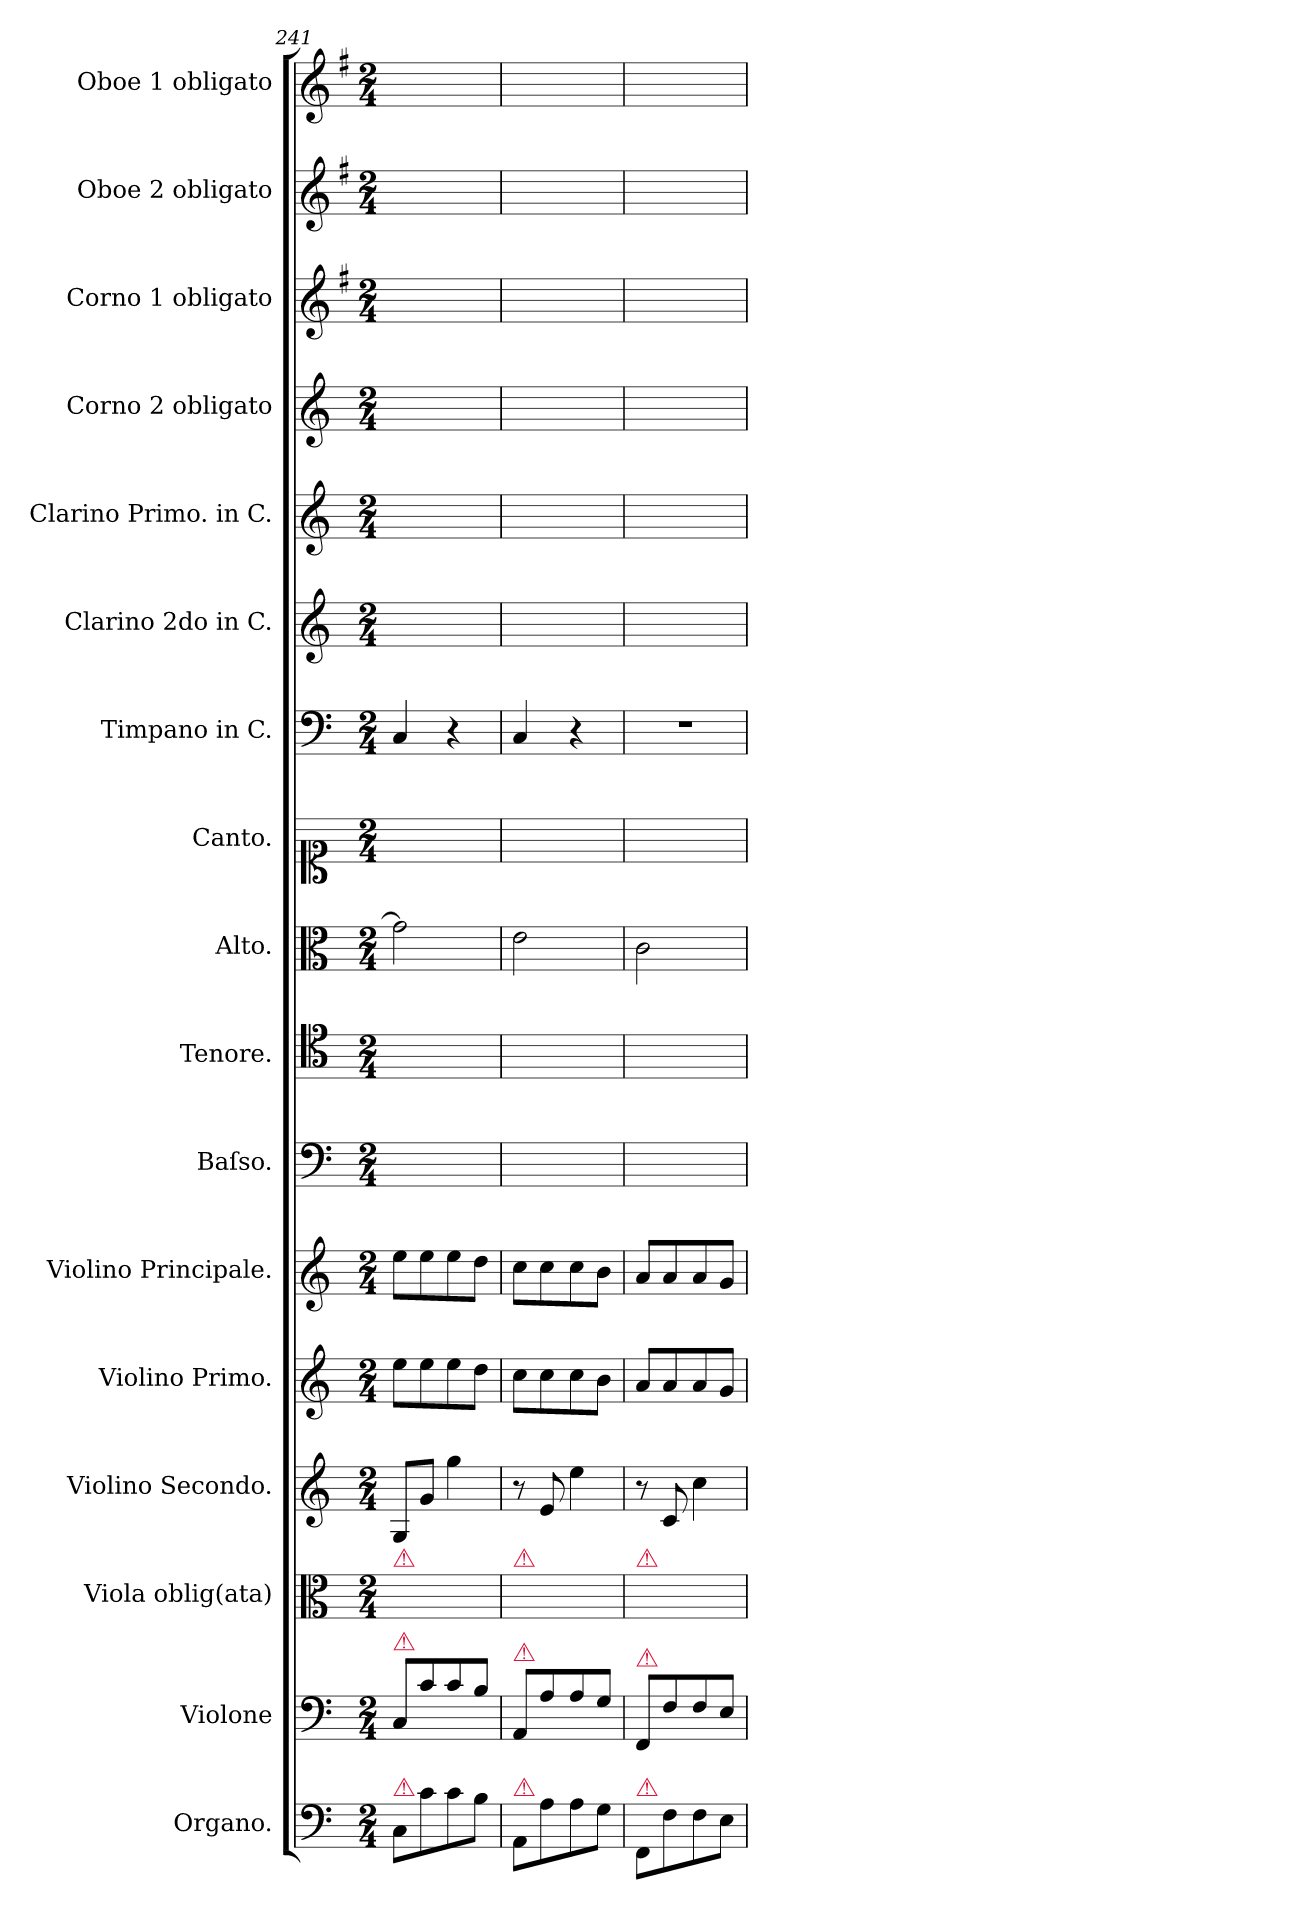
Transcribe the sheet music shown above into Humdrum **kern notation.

**kern	**kern	**kern	**kern	**kern	**kern	**kern	**kern	**text	**kern	**kern	**text	**kern	**kern	**kern	**kern	**kern	**kern	**kern
*part17	*part16	*part15	*part14	*part13	*part12	*part11	*part10	*part10	*part9	*part8	*part8	*part7	*part6	*part5	*part4	*part3	*part2	*part1
*staff17	*staff16	*staff15	*staff14	*staff13	*staff12	*staff11	*staff10	*staff10	*staff9	*staff8	*staff8	*staff7	*staff6	*staff5	*staff4	*staff3	*staff2	*staff1
*I"Organo.	*I"Violone	*I"Viola oblig(ata)	*I"Violino Secondo.	*I"Violino Primo.	*I"Violino Principale.	*I"Baſso.	*I"Tenore.	*	*I"Alto.	*I"Canto.	*	*I"Timpano in C.	*I"Clarino 2do in C.	*I"Clarino Primo. in C.	*I"Corno 2 obligato	*I"Corno 1 obligato	*I"Oboe 2 obligato	*I"Oboe 1 obligato
*I'Org.	*I'Vlne	*I'Vla.	*	*I'Vn I	*I'Vln. Princ.	*I'B.	*I'T.	*	*I'A.	*I'C.	*	*I'Timp.	*I'Clno 2 in C.	*I'Clno 1 in C	*I'[C. 2 obl.]	*I'[C. 1 obl.]	*I'[Ob. 2]	*I'[Ob. 1]
*clefF4	*clefF4	*clefC3	*clefG2	*clefG2	*clefG2	*clefF4	*clefC4	*	*clefC3	*clefC1	*	*clefF4	*clefG2	*clefG2	*clefG2	*clefG2	*clefG2	*clefG2
*k[]	*k[]	*k[]	*k[]	*k[]	*k[]	*k[]	*k[]	*	*k[]	*k[]	*	*k[]	*k[]	*k[]	*k[]	*k[f#]	*k[f#]	*k[f#]
*	*	*	*	*	*	*	*	*	*	*	*	*	*	*	*	*G:	*G:	*G:
*M2/4	*M2/4	*M2/4	*M2/4	*M2/4	*M2/4	*M2/4	*M2/4	*	*M2/4	*M2/4	*	*M2/4	*M2/4	*M2/4	*M2/4	*M2/4	*M2/4	*M2/4
=241	=241	=241	=241	=241	=241	=241	=241	=241	=241	=241	=241	=241	=241	=241	=241	=241	=241	=241
!	!	!LO:TX:a:color=crimson:t=⚠	!	!	!	!	!	!	!	!	!	!	!	!	!	!	!	!
!	!LO:TX:a:color=crimson:t=⚠	!	!	!	!	!	!	!	!	!	!	!	!	!	!	!	!	!
!LO:TX:a:color=crimson:t=⚠	!	!	!	!	!	!	!	!	!	!	!	!	!	!	!	!	!	!
8C/L	8C/L	8c/Lyy	8G/L	8ee\L	8ee\L	8C/yy	8e\yy	-san-	2g\]	4.ee\yy	.	4C/	4c/yy	4cc\yy	2ryy	2ryy	2ryy	2ryy
8c\	8c/	8cc\yy	8g/J	8ee\	8ee\	4c\yy	8e\yy	-na	.	.	.	.	.	.	.	.	.	.
8c\	8c/	8cc\yy	4gg\	8ee\	8ee\	.	8e\yy	in	.	.	.	4r	4ryy	4ryy	.	.	.	.
8B\J	8B/J	8b\Jyy	.	8dd\J	8dd\J	8B\yy	8d\yy	ex-	.	8gg\yy	-sis	.	.	.	.	.	.	.
=242	=242	=242	=242	=242	=242	=242	=242	=242	=242	=242	=242	=242	=242	=242	=242	=242	=242	=242
!	!	!LO:TX:a:color=crimson:t=⚠	!	!	!	!	!	!	!	!	!	!	!	!	!	!	!	!
!	!LO:TX:a:color=crimson:t=⚠	!	!	!	!	!	!	!	!	!	!	!	!	!	!	!	!	!
!LO:TX:a:color=crimson:t=⚠	!	!	!	!	!	!	!	!	!	!	!	!	!	!	!	!	!	!
8AA/L	8AA/L	8A/Lyy	8r	8cc\L	8cc\L	4.A\yy	4.c\yy	-cel-	2e\	8ryy	.	4C/	4c/yy	4cc\yy	2ryy	2ryy	2ryy	2ryy
8A\	8A/	8a\yy	8e/	8cc\	8cc\	.	.	.	.	8cc\yy	o-	.	.	.	.	.	.	.
8A\	8A/	8a\yy	4ee\	8cc\	8cc\	.	.	.	.	8cc\yy	-san-	4r	4ryy	4ryy	.	.	.	.
8G\J	8G/J	8g\Jyy	.	8b\J	8b\J	8G\yy	8B\yy	.	.	8ee\yy	-na	.	.	.	.	.	.	.
=243	=243	=243	=243	=243	=243	=243	=243	=243	=243	=243	=243	=243	=243	=243	=243	=243	=243	=243
!	!	!LO:TX:a:color=crimson:t=⚠	!	!	!	!	!	!	!	!	!	!	!	!	!	!	!	!
!	!LO:TX:a:color=crimson:t=⚠	!	!	!	!	!	!	!	!	!	!	!	!	!	!	!	!	!
!LO:TX:a:color=crimson:t=⚠	!	!	!	!	!	!	!	!	!	!	!	!	!	!	!	!	!	!
8FF/L	8FF/L	8F/Lyy	8r	8a/L	8a/L	4.F\yy	4.A/yy	.	2c\	8ryy	.	2r	4c/yy	4cc\yy	2ryy	2ryy	2ryy	2ryy
8F\	8F/	8f\yy	8c/	8a/	8a/	.	.	.	.	8a\yy	o-	.	.	.	.	.	.	.
8F\	8F/	8f\yy	4cc\	8a/	8a/	.	.	.	.	8a\yy	-san-	.	4ryy	4ryy	.	.	.	.
8E\J	8E/J	8e\Jyy	.	8g/J	8g/J	8E\yy	8G/yy	.	.	8cc\yy	-na	.	.	.	.	.	.	.
=	=	=	=	=	=	=	=	=	=	=	=	=	=	=	=	=	=	=
*-	*-	*-	*-	*-	*-	*-	*-	*-	*-	*-	*-	*-	*-	*-	*-	*-	*-	*-
